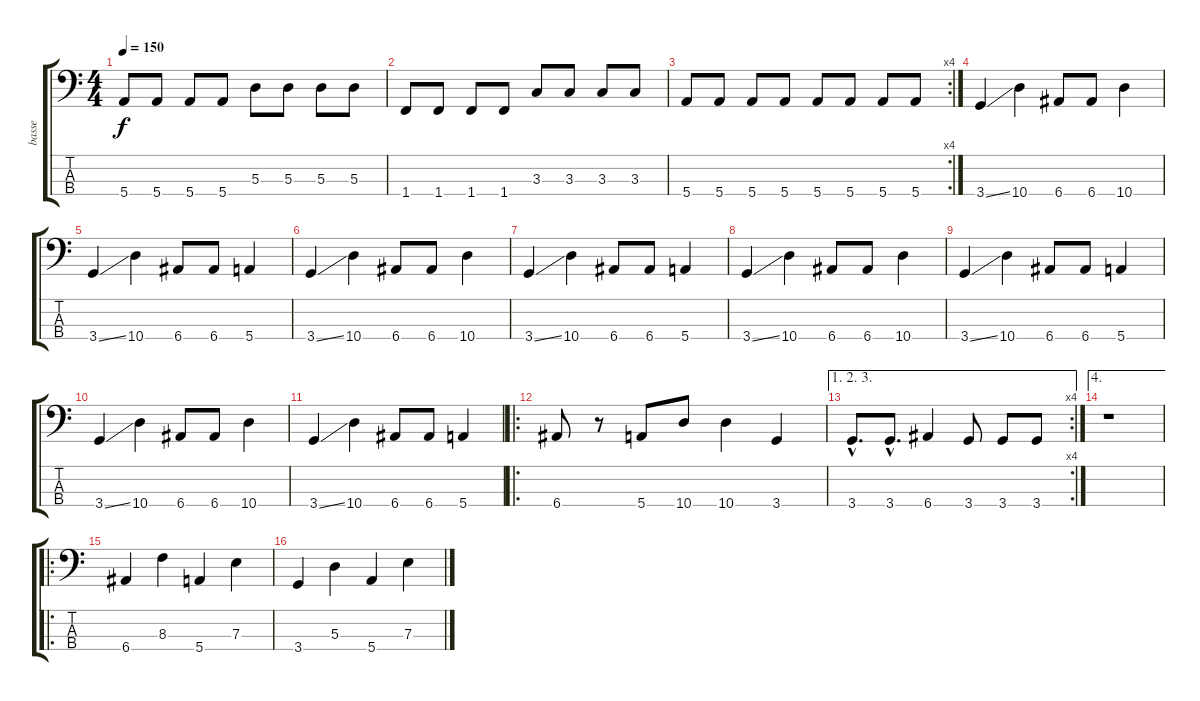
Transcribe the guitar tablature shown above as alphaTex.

\track ("basse" "basse") {instrument electricbassfinger}
\staff {score tabs}
\tuning (G2 D2 A1 E1) {hide}
\ts (4 4)
\tempo 150
\clef f4
\ks c
5.4.8{dy f} 5.4.8 5.4.8 5.4.8 5.3.8 5.3.8 5.3.8 5.3.8 |
1.4.8 1.4.8 1.4.8 1.4.8 3.3.8 3.3.8 3.3.8 3.3.8 |
\rc 4
5.4.8 5.4.8 5.4.8 5.4.8 5.4.8 5.4.8 5.4.8 5.4.8 |
3.4{ss}.4 10.4.4 6.4.8 6.4.8 10.4.4 |
3.4{ss}.4 10.4.4 6.4.8 6.4.8 5.4.4 |
3.4{ss}.4 10.4.4 6.4.8 6.4.8 10.4.4 |
3.4{ss}.4 10.4.4 6.4.8 6.4.8 5.4.4 |
3.4{ss}.4 10.4.4 6.4.8 6.4.8 10.4.4 |
3.4{ss}.4 10.4.4 6.4.8 6.4.8 5.4.4 |
3.4{ss}.4 10.4.4 6.4.8 6.4.8 10.4.4 |
3.4{ss}.4 10.4.4 6.4.8 6.4.8 5.4.4 |
\ro
6.4.8 r.8 5.4.8 10.4.8 10.4.4 3.4.4 |
\ae (1 2 3)
\rc 4
3.4{hac}.8{d} 3.4{hac}.8{d} 6.4.4 3.4.8 3.4.8 3.4.8 |
\ae 4
r.1 |
\ro
6.4.4 8.3.4 5.4.4 7.3.4 |
3.4.4 5.3.4 5.4.4 7.3.4
